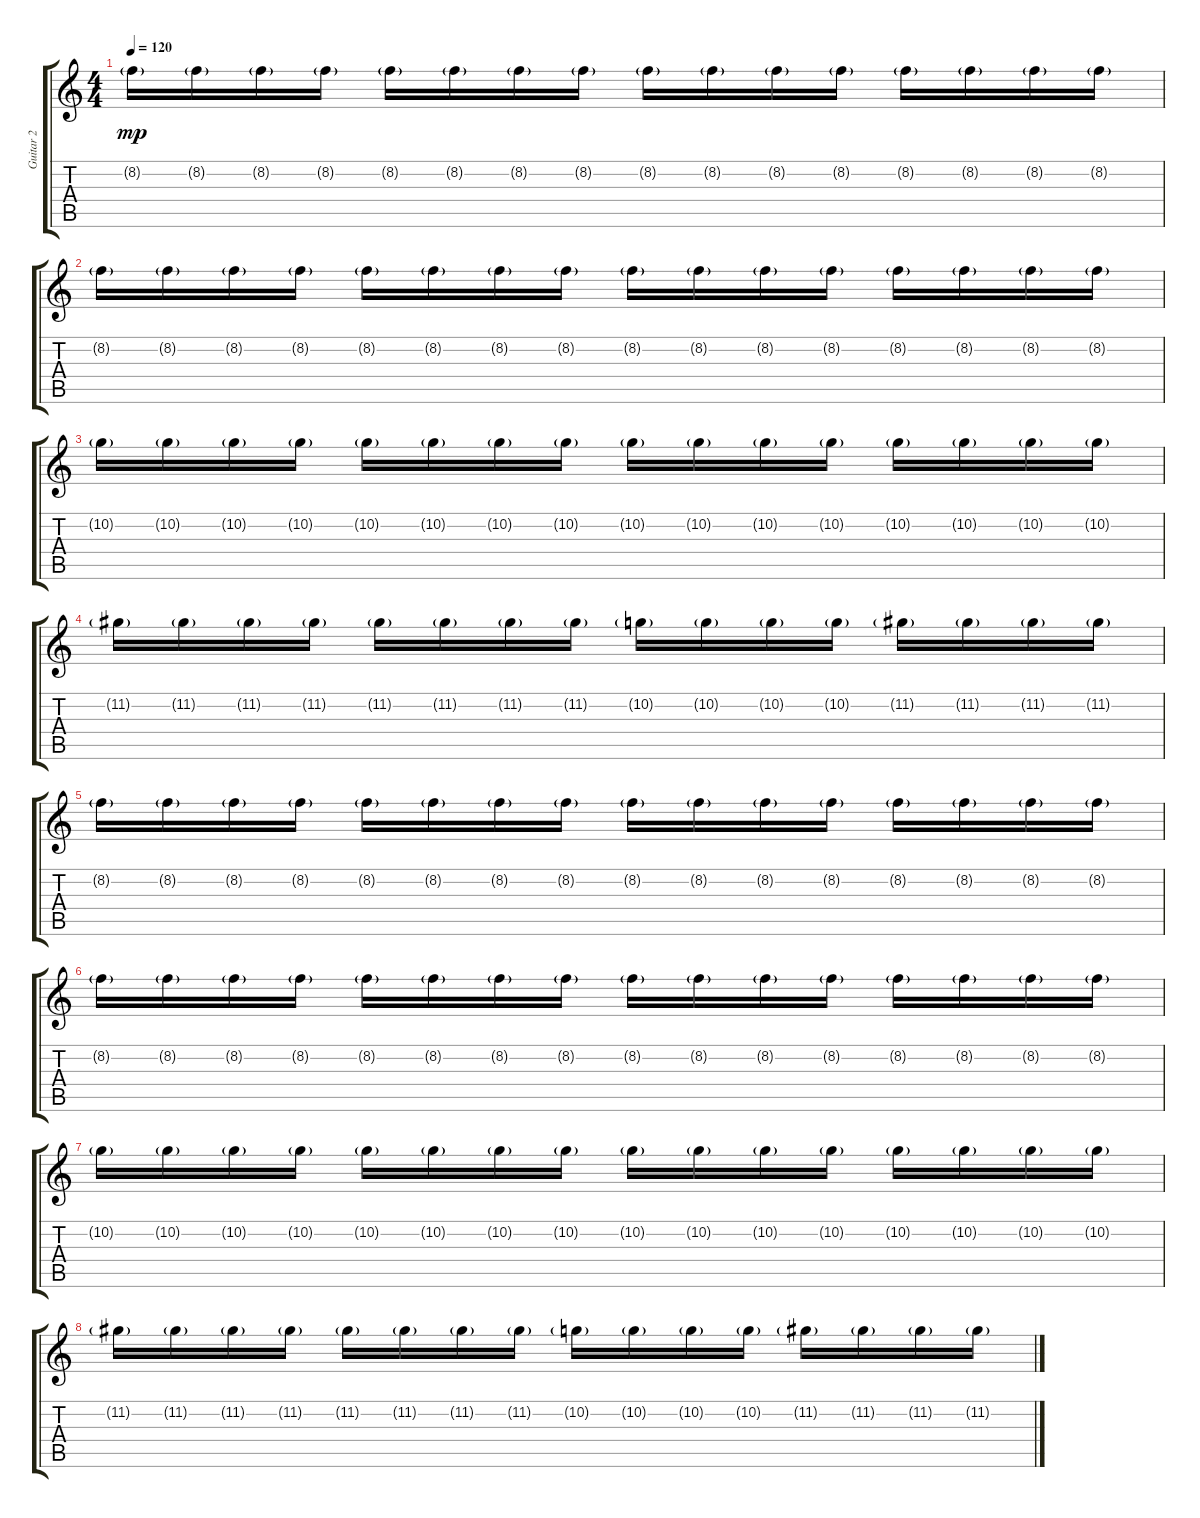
\track ("Guitar 2" "Guitar 2") {instrument distortionguitar}
\staff {score tabs}
\tuning (D4 A3 F3 C3 G2 D2) {hide}
\ts (4 4)
\tempo 120
\clef g2
\ks c
8.2{g}.16{dy mp} 8.2{g}.16 8.2{g}.16 8.2{g}.16 8.2{g}.16 8.2{g}.16 8.2{g}.16 8.2{g}.16 8.2{g}.16 8.2{g}.16 8.2{g}.16 8.2{g}.16 8.2{g}.16 8.2{g}.16 8.2{g}.16 8.2{g}.16 |
8.2{g}.16 8.2{g}.16 8.2{g}.16 8.2{g}.16 8.2{g}.16 8.2{g}.16 8.2{g}.16 8.2{g}.16 8.2{g}.16 8.2{g}.16 8.2{g}.16 8.2{g}.16 8.2{g}.16 8.2{g}.16 8.2{g}.16 8.2{g}.16 |
10.2{g}.16 10.2{g}.16 10.2{g}.16 10.2{g}.16 10.2{g}.16 10.2{g}.16 10.2{g}.16 10.2{g}.16 10.2{g}.16 10.2{g}.16 10.2{g}.16 10.2{g}.16 10.2{g}.16 10.2{g}.16 10.2{g}.16 10.2{g}.16 |
11.2{g}.16 11.2{g}.16 11.2{g}.16 11.2{g}.16 11.2{g}.16 11.2{g}.16 11.2{g}.16 11.2{g}.16 10.2{g}.16 10.2{g}.16 10.2{g}.16 10.2{g}.16 11.2{g}.16 11.2{g}.16 11.2{g}.16 11.2{g}.16 |
8.2{g}.16 8.2{g}.16 8.2{g}.16 8.2{g}.16 8.2{g}.16 8.2{g}.16 8.2{g}.16 8.2{g}.16 8.2{g}.16 8.2{g}.16 8.2{g}.16 8.2{g}.16 8.2{g}.16 8.2{g}.16 8.2{g}.16 8.2{g}.16 |
8.2{g}.16 8.2{g}.16 8.2{g}.16 8.2{g}.16 8.2{g}.16 8.2{g}.16 8.2{g}.16 8.2{g}.16 8.2{g}.16 8.2{g}.16 8.2{g}.16 8.2{g}.16 8.2{g}.16 8.2{g}.16 8.2{g}.16 8.2{g}.16 |
10.2{g}.16 10.2{g}.16 10.2{g}.16 10.2{g}.16 10.2{g}.16 10.2{g}.16 10.2{g}.16 10.2{g}.16 10.2{g}.16 10.2{g}.16 10.2{g}.16 10.2{g}.16 10.2{g}.16 10.2{g}.16 10.2{g}.16 10.2{g}.16 |
11.2{g}.16 11.2{g}.16 11.2{g}.16 11.2{g}.16 11.2{g}.16 11.2{g}.16 11.2{g}.16 11.2{g}.16 10.2{g}.16 10.2{g}.16 10.2{g}.16 10.2{g}.16 11.2{g}.16 11.2{g}.16 11.2{g}.16 11.2{g}.16
